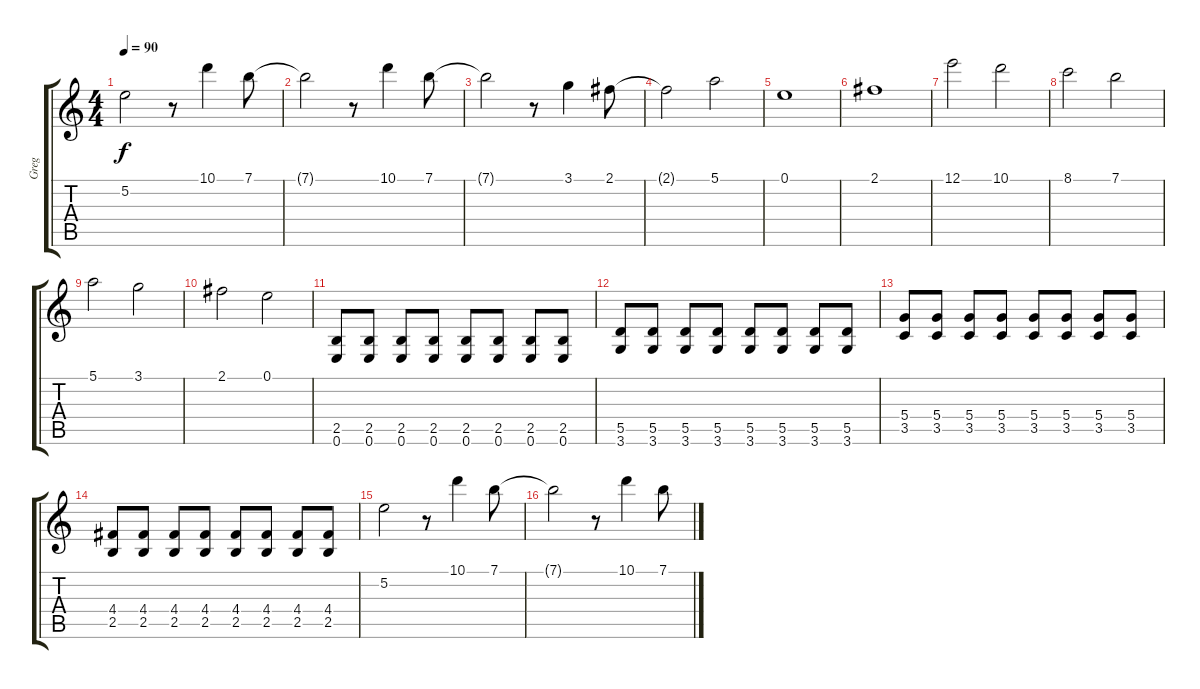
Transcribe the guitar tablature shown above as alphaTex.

\track ("Greg" "Greg") {instrument distortionguitar}
\staff {score tabs}
\tuning (E4 B3 G3 D3 A2 E2) {hide}
\ts (4 4)
\tempo 90
\clef g2
\ks c
5.2.2{dy f} r.8 10.1.4 7.1.8 |
7.1{t}.2 r.8 10.1.4 7.1.8 |
7.1{t}.2 r.8 3.1.4 2.1.8 |
2.1{t}.2 5.1.2 |
0.1.1 |
2.1.1 |
12.1.2 10.1.2 |
8.1.2 7.1.2 |
5.1.2 3.1.2 |
2.1.2 0.1.2 |
(2.5 0.6).8 (2.5 0.6).8 (2.5 0.6).8 (2.5 0.6).8 (2.5 0.6).8 (2.5 0.6).8 (2.5 0.6).8 (2.5 0.6).8 |
(5.5 3.6).8 (5.5 3.6).8 (5.5 3.6).8 (5.5 3.6).8 (5.5 3.6).8 (5.5 3.6).8 (5.5 3.6).8 (5.5 3.6).8 |
(5.4 3.5).8 (5.4 3.5).8 (5.4 3.5).8 (5.4 3.5).8 (5.4 3.5).8 (5.4 3.5).8 (5.4 3.5).8 (5.4 3.5).8 |
(4.4 2.5).8 (4.4 2.5).8 (4.4 2.5).8 (4.4 2.5).8 (4.4 2.5).8 (4.4 2.5).8 (4.4 2.5).8 (4.4 2.5).8 |
5.2.2 r.8 10.1.4 7.1.8 |
7.1{t}.2 r.8 10.1.4 7.1.8
